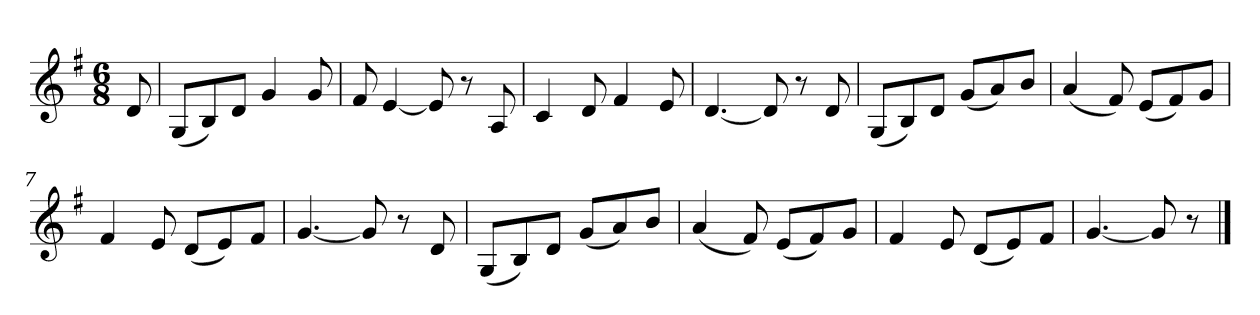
**kern
*part1
*staff1
*k[f#]
*M6/8
*MM120
=
8d
=1
(8GL
8B)
8dJ
4g
8g
=2
8f#
[4e
8e]
8r
8A
=3
4c
8d
4f#
8e
=4
[4.d
8d]
8r
8d
=5
(8GL
8B)
8dJ
(8gL
8a)
8bJ
=6
(4a
8f#)
(8eL
8f#)
8gJ
=7
4f#
8e
(8dL
8e)
8f#J
=8
[4.g
8g]
8r
8d
=9
(8GL
8B)
8dJ
(8gL
8a)
8bJ
=10
(4a
8f#)
(8eL
8f#)
8gJ
=11
4f#
8e
(8dL
8e)
8f#J
=12
[4.g
8g]
8r
==
*-
